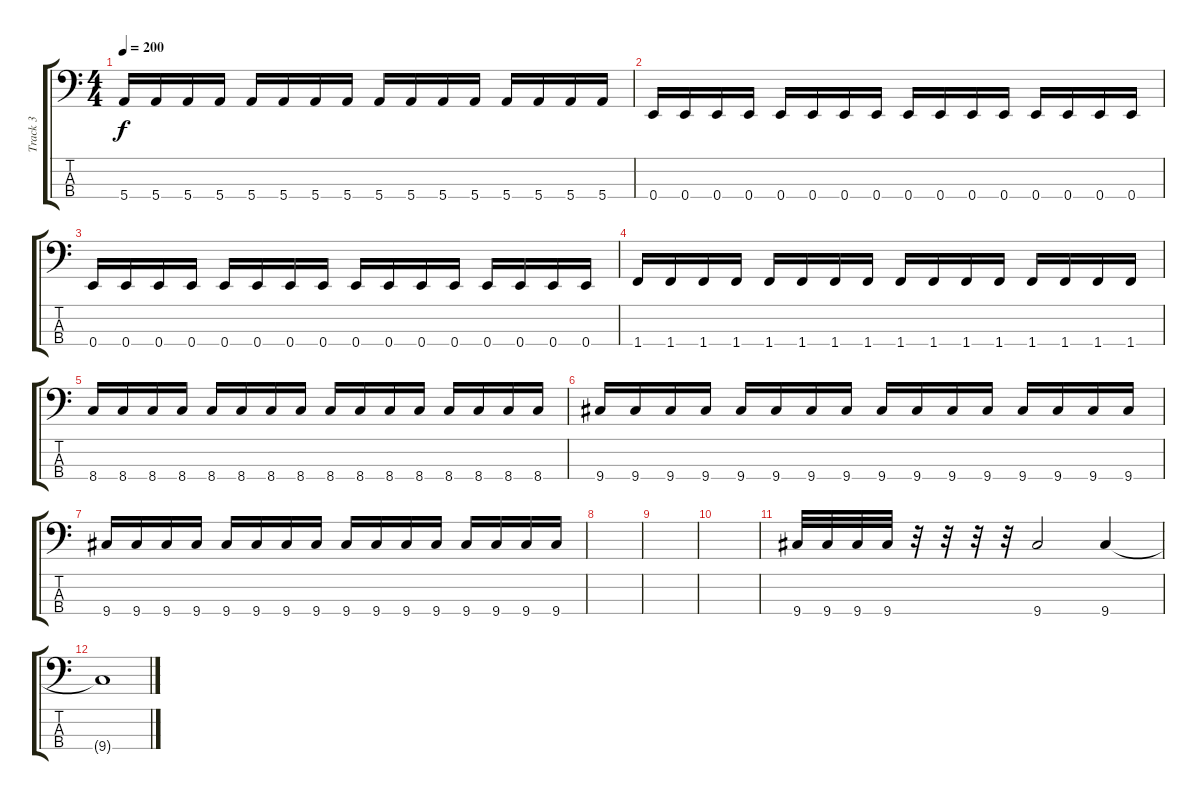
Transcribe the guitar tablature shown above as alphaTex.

\track ("Track 3" "Track 3") {instrument electricbassfinger}
\staff {score tabs}
\tuning (G2 D2 A1 E1) {hide}
\ts (4 4)
\tempo 200
\clef f4
\ks c
5.4.16{dy f} 5.4.16 5.4.16 5.4.16 5.4.16 5.4.16 5.4.16 5.4.16 5.4.16 5.4.16 5.4.16 5.4.16 5.4.16 5.4.16 5.4.16 5.4.16 |
0.4.16 0.4.16 0.4.16 0.4.16 0.4.16 0.4.16 0.4.16 0.4.16 0.4.16 0.4.16 0.4.16 0.4.16 0.4.16 0.4.16 0.4.16 0.4.16 |
0.4.16 0.4.16 0.4.16 0.4.16 0.4.16 0.4.16 0.4.16 0.4.16 0.4.16 0.4.16 0.4.16 0.4.16 0.4.16 0.4.16 0.4.16 0.4.16 |
1.4.16 1.4.16 1.4.16 1.4.16 1.4.16 1.4.16 1.4.16 1.4.16 1.4.16 1.4.16 1.4.16 1.4.16 1.4.16 1.4.16 1.4.16 1.4.16 |
8.4.16 8.4.16 8.4.16 8.4.16 8.4.16 8.4.16 8.4.16 8.4.16 8.4.16 8.4.16 8.4.16 8.4.16 8.4.16 8.4.16 8.4.16 8.4.16 |
9.4.16 9.4.16 9.4.16 9.4.16 9.4.16 9.4.16 9.4.16 9.4.16 9.4.16 9.4.16 9.4.16 9.4.16 9.4.16 9.4.16 9.4.16 9.4.16 |
9.4.16 9.4.16 9.4.16 9.4.16 9.4.16 9.4.16 9.4.16 9.4.16 9.4.16 9.4.16 9.4.16 9.4.16 9.4.16 9.4.16 9.4.16 9.4.16 |
|
|
|
9.4.32 9.4.32 9.4.32 9.4.32 r.32 r.32 r.32 r.32 9.4.2 9.4.4 |
9.4{t}.1
